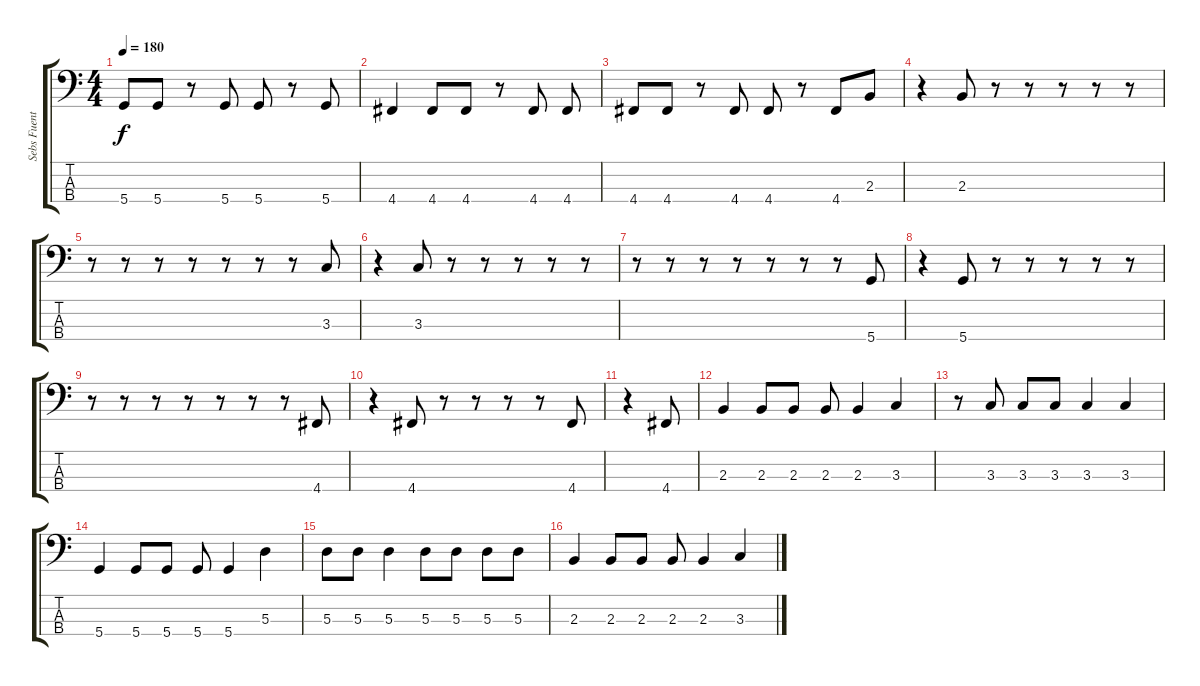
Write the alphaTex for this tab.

\track ("Sebs Fuentes (Bass)" "Sebs Fuent") {instrument electricbasspick}
\staff {score tabs}
\tuning (G2 D2 A1 D1) {hide}
\ts (4 4)
\tempo 180
\clef f4
\ks c
5.4.8{dy f} 5.4.8 r.8 5.4.8 5.4.8 r.8 5.4.8 |
4.4.4 4.4.8 4.4.8 r.8 4.4.8 4.4.8 |
4.4.8 4.4.8 r.8 4.4.8 4.4.8 r.8 4.4.8 2.3.8 |
r.4 2.3.8 r.8 r.8 r.8 r.8 r.8 |
r.8 r.8 r.8 r.8 r.8 r.8 r.8 3.3.8 |
r.4 3.3.8 r.8 r.8 r.8 r.8 r.8 |
r.8 r.8 r.8 r.8 r.8 r.8 r.8 5.4.8 |
r.4 5.4.8 r.8 r.8 r.8 r.8 r.8 |
r.8 r.8 r.8 r.8 r.8 r.8 r.8 4.4.8 |
r.4 4.4.8 r.8 r.8 r.8 r.8 4.4.8 |
r.4 4.4.8 |
2.3.4 2.3.8 2.3.8 2.3.8 2.3.4 3.3.4 |
r.8 3.3.8 3.3.8 3.3.8 3.3.4 3.3.4 |
5.4.4 5.4.8 5.4.8 5.4.8 5.4.4 5.3.4 |
5.3.8 5.3.8 5.3.4 5.3.8 5.3.8 5.3.8 5.3.8 |
2.3.4 2.3.8 2.3.8 2.3.8 2.3.4 3.3.4
